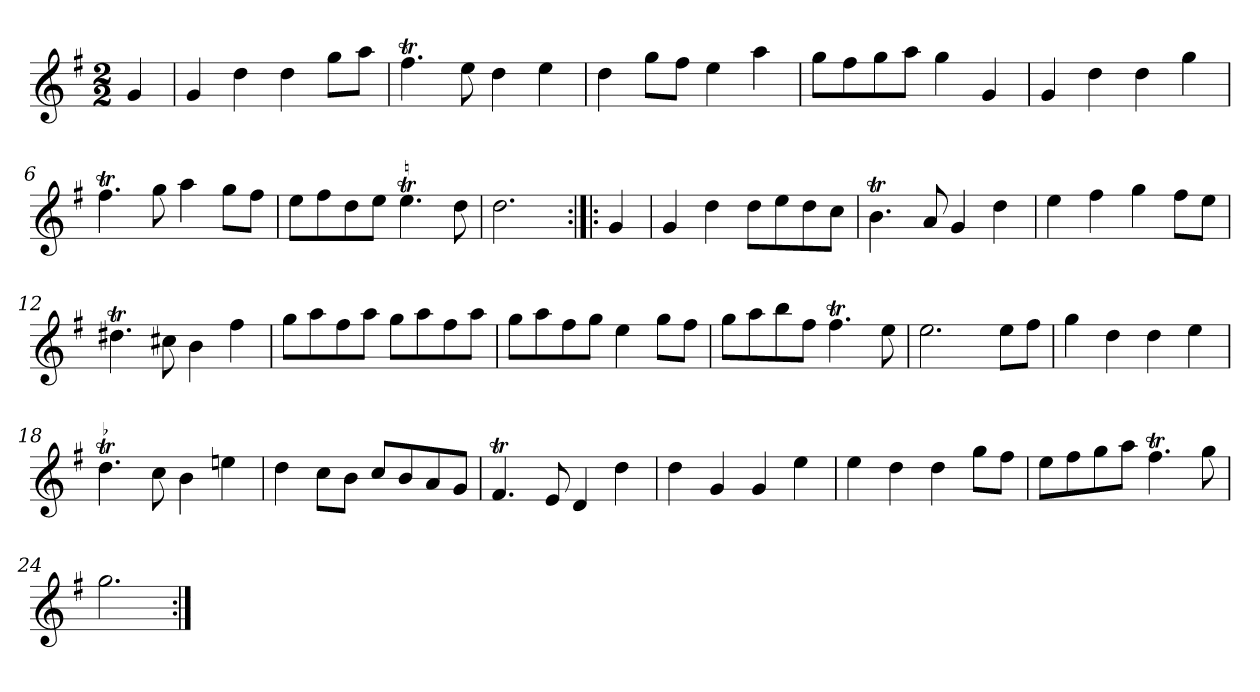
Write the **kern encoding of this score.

**kern
*part1
*staff1
*clefG2
*k[f#]
*G:
*M2/2
*MM120
=
4g
=1
4g
4dd
4dd
8gg\L
8aa\J
=2
4.ff#t
8ee
4dd
4ee
=3
4dd
8gg\L
8ff#\J
4ee
4aa
=4
8gg\L
8ff#\
8gg\
8aa\J
4gg
4g
=5
4g
4dd
4dd
4gg
=6
4.ff#t
8gg
4aa
8gg\L
8ff#\J
=7
8ee\L
8ff#\
8dd\
8ee\J
4.eet
8dd
=8
2.dd
=:|!|:
4g
=9
4g
4dd
8dd\L
8ee\
8dd\
8cc\J
=10
4.bt
8a
4g
4dd
=11
4ee
4ff#
4gg
8ff#\L
8ee\J
=12
4.dd#Xt
8cc#X
4b
4ff#
=13
8gg\L
8aa\
8ff#\
8aa\J
8gg\L
8aa\
8ff#\
8aa\J
=14
8gg\L
8aa\
8ff#\
8gg\J
4ee
8gg\L
8ff#\J
=15
8gg\L
8aa\
8bb\
8ff#\J
4.ff#t
8ee
=16
2.ee
8ee\L
8ff#\J
=17
4gg
4dd
4dd
4ee
=18
!LO:TR:acc=-
4.ddt
8cc
4b
4een
=19
4dd
8cc\L
8b\J
8cc/L
8b/
8a/
8g/J
=20
4.f#t
8e
4d
4dd
=21
4dd
4g
4g
4ee
=22
4ee
4dd
4dd
8gg\L
8ff#\J
=23
8ee\L
8ff#\
8gg\
8aa\J
4.ff#t
8gg
=24
2.gg
=:|!
*-
